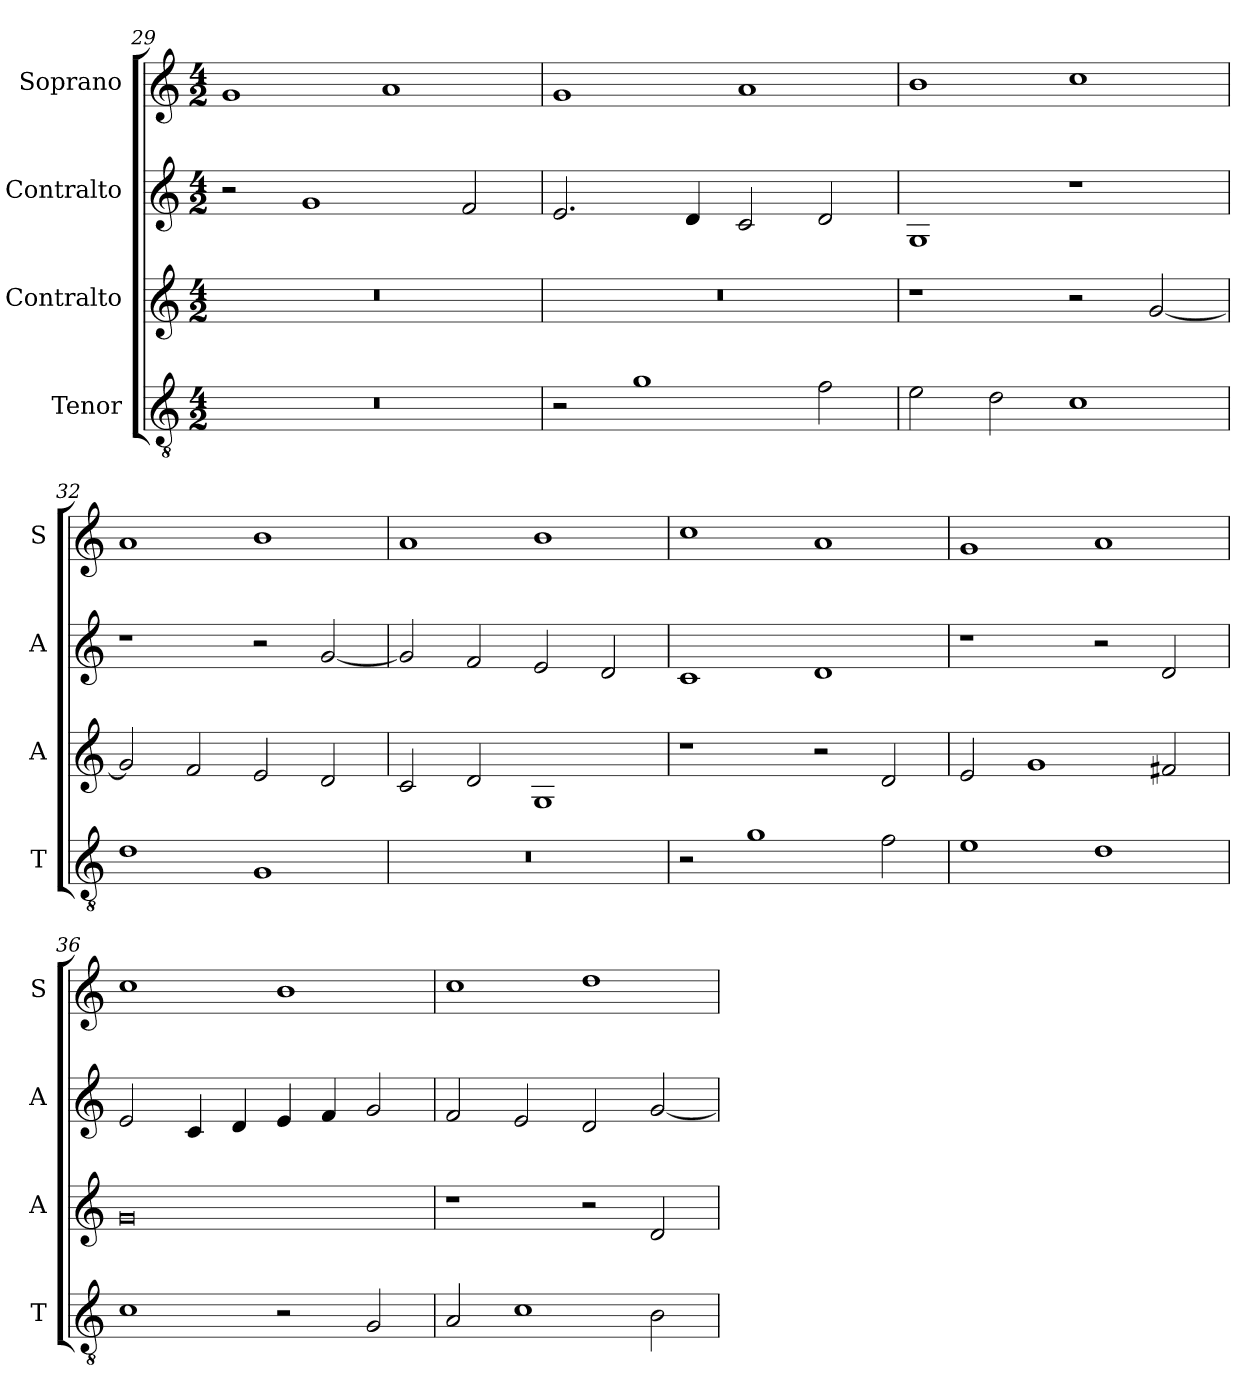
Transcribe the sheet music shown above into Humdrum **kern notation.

**kern	**kern	**kern	**kern
*part4	*part3	*part2	*part1
*staff4	*staff3	*staff2	*staff1
*I"Tenor	*I"Contralto	*I"Contralto	*I"Soprano
*I'T	*I'A	*I'A	*I'S
*clefGv2	*clefG2	*clefG2	*clefG2
*k[]	*k[]	*k[]	*k[]
*G:mix	*G:mix	*G:mix	*G:mix
*M4/2	*M4/2	*M4/2	*M4/2
=29	=29	=29	=29
0r	0r	2r	1g
.	.	1g	.
.	.	.	1a
.	.	2f	.
=30	=30	=30	=30
2r	0r	2.e	1g
1g	.	.	.
.	.	4d	.
.	.	2c	1a
2f	.	2d	.
=31	=31	=31	=31
2e	1r	1G	1b
2d	.	.	.
1c	2r	1r	1cc
.	[2g	.	.
=32	=32	=32	=32
1d	2g]	1r	1a
.	2f	.	.
1G	2e	2r	1b
.	2d	[2g	.
=33	=33	=33	=33
0r	2c	2g]	1a
.	2d	2f	.
.	1G	2e	1b
.	.	2d	.
=34	=34	=34	=34
2r	1r	1c	1cc
1g	.	.	.
.	2r	1d	1a
2f	2d	.	.
=35	=35	=35	=35
1e	2e	1r	1g
.	1g	.	.
1d	.	2r	1a
.	2f#X	2d	.
=36	=36	=36	=36
1c	0g	2e	1cc
.	.	4c	.
.	.	4d	.
2r	.	4e	1b
.	.	4f	.
2G	.	2g	.
=37	=37	=37	=37
2A	1r	2f	1cc
1c	.	2e	.
.	2r	2d	1dd
2B	2d	[2g	.
=	=	=	=
*-	*-	*-	*-
